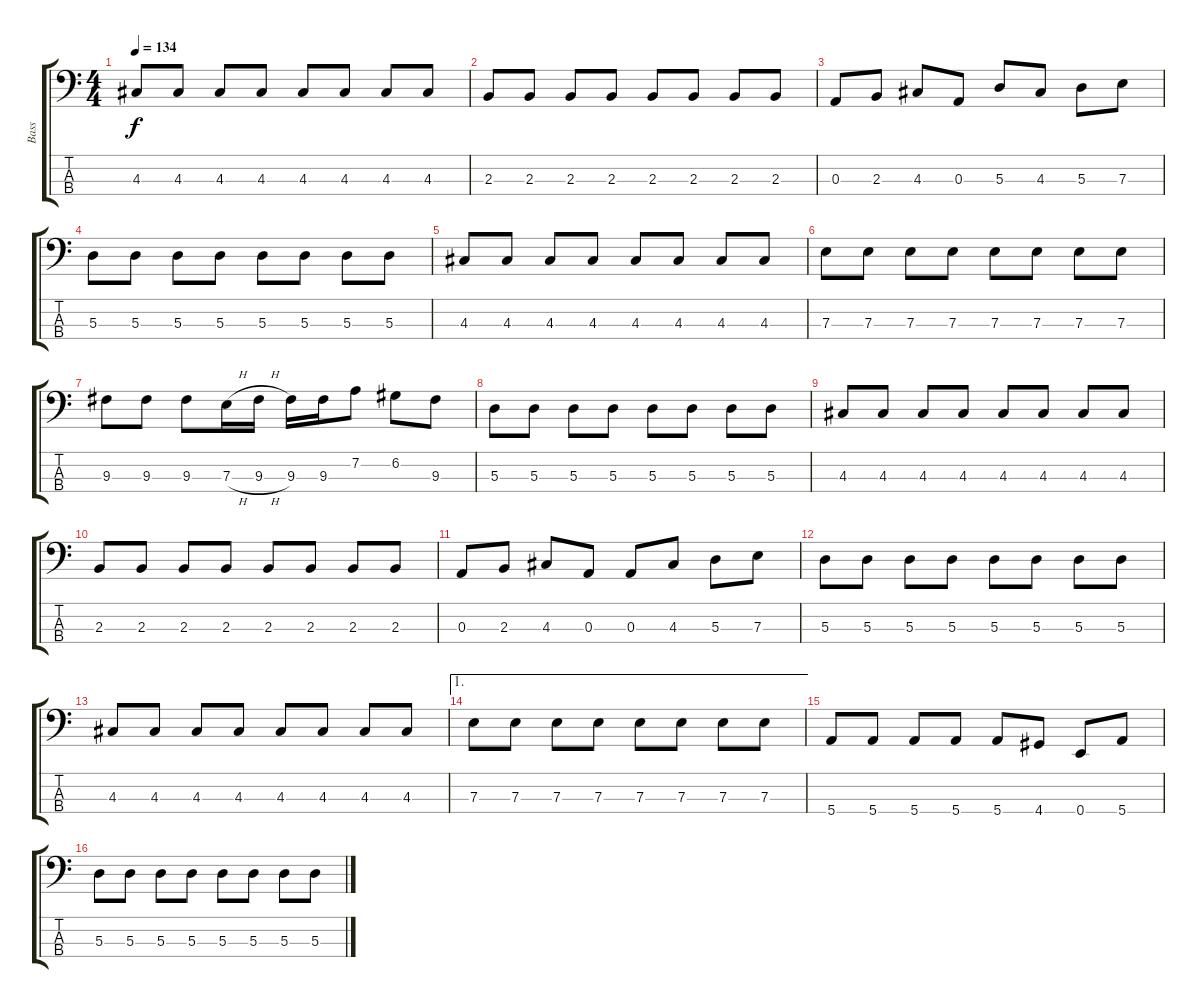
\track ("Bass" "Bass") {instrument electricbasspick}
\staff {score tabs}
\tuning (G2 D2 A1 E1) {hide}
\ts (4 4)
\tempo 134
\clef f4
\ks c
4.3.8{dy f} 4.3.8 4.3.8 4.3.8 4.3.8 4.3.8 4.3.8 4.3.8 |
2.3.8 2.3.8 2.3.8 2.3.8 2.3.8 2.3.8 2.3.8 2.3.8 |
0.3.8 2.3.8 4.3.8 0.3.8 5.3.8 4.3.8 5.3.8 7.3.8 |
5.3.8 5.3.8 5.3.8 5.3.8 5.3.8 5.3.8 5.3.8 5.3.8 |
4.3.8 4.3.8 4.3.8 4.3.8 4.3.8 4.3.8 4.3.8 4.3.8 |
7.3.8 7.3.8 7.3.8 7.3.8 7.3.8 7.3.8 7.3.8 7.3.8 |
9.3.8 9.3.8 9.3.8 7.3{h}.16 9.3{h}.16 9.3.16 9.3.16 7.2.8 6.2.8 9.3.8 |
5.3.8 5.3.8 5.3.8 5.3.8 5.3.8 5.3.8 5.3.8 5.3.8 |
4.3.8 4.3.8 4.3.8 4.3.8 4.3.8 4.3.8 4.3.8 4.3.8 |
2.3.8 2.3.8 2.3.8 2.3.8 2.3.8 2.3.8 2.3.8 2.3.8 |
0.3.8 2.3.8 4.3.8 0.3.8 0.3.8 4.3.8 5.3.8 7.3.8 |
5.3.8 5.3.8 5.3.8 5.3.8 5.3.8 5.3.8 5.3.8 5.3.8 |
4.3.8 4.3.8 4.3.8 4.3.8 4.3.8 4.3.8 4.3.8 4.3.8 |
\ae 1
7.3.8 7.3.8 7.3.8 7.3.8 7.3.8 7.3.8 7.3.8 7.3.8 |
5.4.8 5.4.8 5.4.8 5.4.8 5.4.8 4.4.8 0.4.8 5.4.8 |
5.3.8 5.3.8 5.3.8 5.3.8 5.3.8 5.3.8 5.3.8 5.3.8
